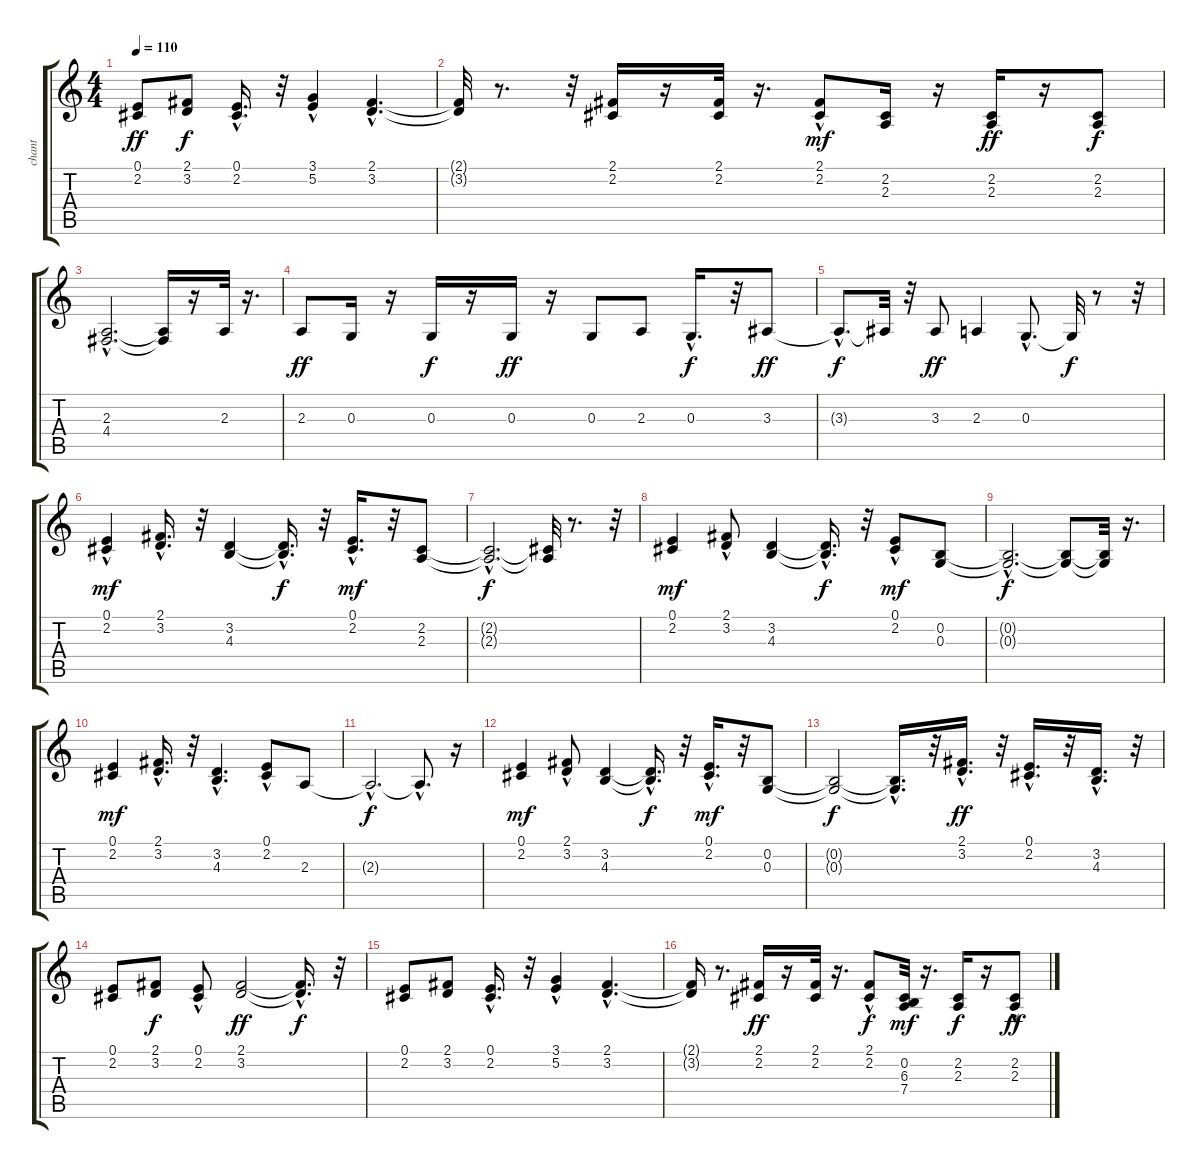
\track ("chant" "chant") {instrument altosax}
\staff {score tabs}
\tuning (E4 B3 G3 D3 A2 E2) {hide}
\ts (4 4)
\tempo 110
\clef g2
\ks c
(0.1 2.2).8{dy ff} (2.1 3.2).8{dy f} (0.1{hac} 2.2{hac}).16{d} r.32 (3.1{hac} 5.2).4 (2.1{hac} 3.2{hac}).4{d} |
(2.1{t} 3.2{t}).32 r.8{d} r.32 (2.1 2.2).16 r.16 (2.1 2.2).32 r.16{d} (2.1 2.2{hac}).8{dy mf} (2.2 2.3).16 r.16 (2.2 2.3).16{dy ff} r.16 (2.2 2.3).8{dy f} |
(2.3{hac} 4.4{hac}).2{d} (2.3{t} 4.4{t}).16 r.16 2.3.32 r.16{d} |
2.3.8{dy ff} 0.3.16 r.16 0.3.16{dy f} r.16 0.3.16{dy ff} r.16 0.3.8 2.3.8 0.3{hac}.16{d dy f} r.32 3.3.8{dy ff} |
3.3{hac t}.8{d dy f} 3.3{t}.32 r.32 3.3.8{dy ff} 2.3.4 0.3{hac}.8{d} 0.3{t}.32{dy f} r.8 r.32 |
(0.1{hac} 2.2).4{dy mf} (2.1{hac} 3.2{hac}).16{d} r.32 (3.2 4.3).4 (3.2{hac t} 4.3{hac t}).16{d dy f} r.32 (0.1{hac} 2.2{hac}).16{d dy mf} r.32 (2.2 2.3).8 |
(2.2{hac t} 2.3{hac t}).2{d dy f} (2.2{t} 2.3{t}).32 r.8{d} r.32 |
(0.1 2.2).4{dy mf} (2.1 3.2{hac}).8 (3.2 4.3).4 (3.2{t} 4.3{hac t}).16{d dy f} r.32 (0.1 2.2{hac}).8{dy mf} (0.2 0.3).8 |
(0.2{hac t} 0.3{hac t}).2{d dy f} (0.2{t} 0.3{t}).8 (0.2{t} 0.3{t}).32 r.16{d} |
(0.1 2.2).4{dy mf} (2.1{hac} 3.2).16{d} r.32 (3.2{hac} 4.3{hac}).4{d} (0.1{hac} 2.2).8 2.3.8 |
2.3{hac t}.2{d dy f} 2.3{hac t}.8{d} r.16 |
(0.1 2.2).4{dy mf} (2.1 3.2{hac}).8 (3.2 4.3).4 (3.2{hac t} 4.3{hac t}).16{d dy f} r.32 (0.1{hac} 2.2{hac}).16{d dy mf} r.32 (0.2 0.3).8 |
(0.2{t} 0.3{t}).2{dy f} (0.2{hac t} 0.3{hac t}).16{d} r.32 (2.1{hac} 3.2{hac}).16{d dy ff} r.32 (0.1{hac} 2.2{hac}).16{d} r.32 (3.2{hac} 4.3{hac}).16{d} r.32 |
(0.1 2.2).8 (2.1 3.2).8{dy f} (0.1{hac} 2.2).8 (2.1 3.2).2{dy ff} (2.1{hac t} 3.2{hac t}).16{d dy f} r.32 |
(0.1 2.2).8 (2.1 3.2).8 (0.1{hac} 2.2{hac}).16{d} r.32 (3.1{hac} 5.2).4 (2.1{hac} 3.2{hac}).4{d} |
(2.1{t} 3.2{t}).16 r.8{d} (2.1 2.2).16{dy ff} r.16 (2.1 2.2).32 r.16{d} (2.1 2.2{hac}).8{dy f} (0.2 6.3 7.4).32{dy mf} r.16{d} (2.2 2.3).16{dy f} r.16 (2.2 2.3{hac}).8{dy ff}
